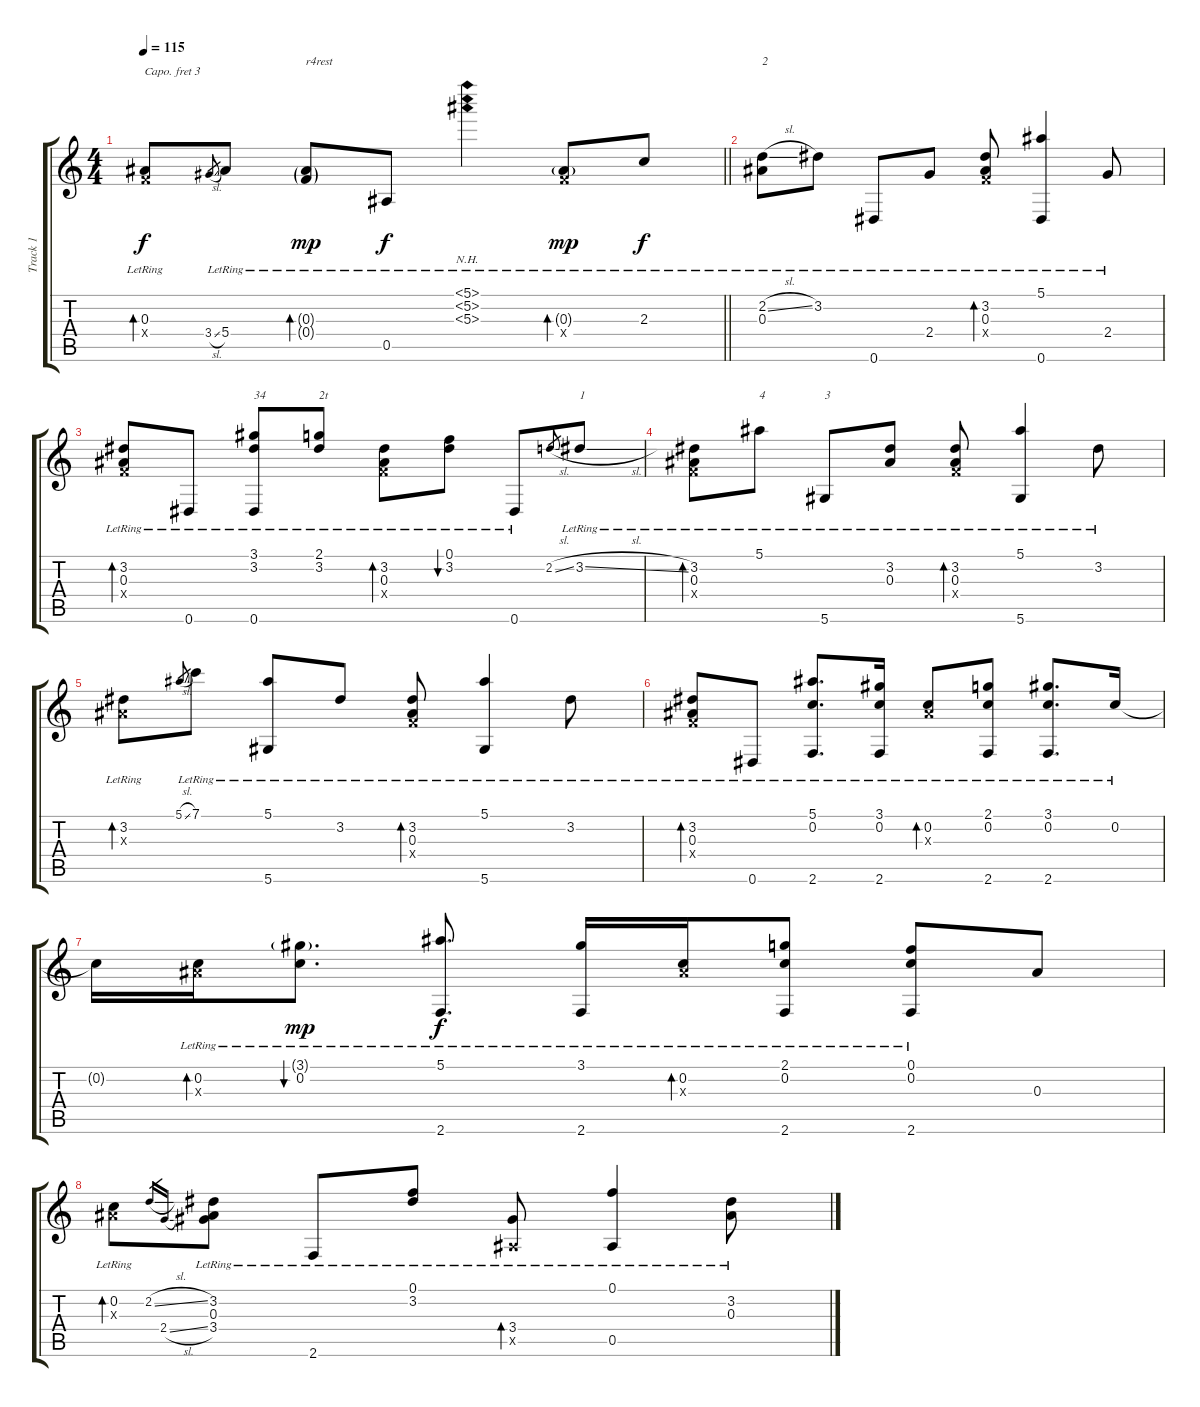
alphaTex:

\track ("Track 1" "Track 1") {instrument acousticguitarsteel}
\staff {score tabs}
\capo 3
\tuning (D4 A3 G3 D3 G2 C2) {hide}
\ts (4 4)
\tempo 115
\clef g2
\barLineRight lightlight
\ks c
(0.3{lr} 0.4{x}).8{bd 60 dy f} 3.4{sl}.8{gr} 5.4{lr}.8 (0.3{g lr} 0.4{g lr}).8{bd 60 txt "r4rest" dy mp} 0.5{lr}.8{dy f} (5.1{nh lr} 5.2{nh lr} 5.3{nh lr}).4 (0.3{g lr} 0.4{x}).8{bd 60 dy mp} 2.3{lr}.8{dy f} |
(2.2{sl lr} 0.3{lr}).8{txt "2"} 3.2{lr}.8 0.6{lr}.8 2.4{lr}.8 (3.2{lr} 0.3{lr} 0.4{x}).8{bd 60} (5.1{lr} 0.6{lr}).4 2.4{lr}.8 |
(3.2{lr} 0.3{lr} 0.4{x}).8{bd 60} 0.6{lr}.8 (3.1{lr} 3.2{lr} 0.6{lr}).8{txt "34"} (2.1{lr} 3.2{lr}).8{txt "2t"} (3.2{lr} 0.3{lr} 0.4{x}).8{bd 60} (0.1{lr} 3.2{lr}).8{bu 60} 0.6{lr}.8 2.2{sl}.8{gr} 3.2{sl lr}.8{txt "1"} |
(3.2{lr} 0.3{lr} 0.4{x}).8{bd 60} 5.1{lr}.8{txt "4"} 5.6{lr}.8{txt "3"} (3.2{lr} 0.3{lr}).8 (3.2{lr} 0.3{lr} 0.4{x}).8{bd 60} (5.1{lr} 5.6{lr}).4 3.2{lr}.8 |
(3.2{lr} 0.3{x}).8{bd 60} 5.1{sl}.8{gr} 7.1{lr}.8 (5.1{lr} 5.6{lr}).8 3.2{lr}.8 (3.2{lr} 0.3{lr} 0.4{x}).8{bd 60} (5.1{lr} 5.6{lr}).4 3.2{lr}.8 |
(3.2{lr} 0.3{lr} 0.4{x}).8{bd 60} 0.6{lr}.8 (5.1{lr} 0.2{lr} 2.6{lr}).8{d} (3.1{lr} 0.2{lr} 2.6{lr}).16 (0.2{lr} 0.3{x}).8{bd 60} (2.1{lr} 0.2{lr} 2.6{lr}).8 (3.1{lr} 0.2{lr} 2.6{lr}).8{d} 0.2{lr}.16 |
0.2{t}.16 (0.2{lr} 0.3{x}).16{bd 60} (3.1{g lr} 0.2{lr}).8{d bu 60 dy mp} (5.1{lr} 2.6{lr}).8{d dy f} (3.1{lr} 2.6{lr}).16 (0.2{lr} 0.3{x}).16{bd 60} (2.1{lr} 0.2{lr} 2.6{lr}).8 (0.1 0.2{lr} 2.6{lr}).8 0.3.8 |
(0.2{lr} 0.3{x}).8{bd 60} 2.2{sl}.16{gr} 2.4{sl}.16{gr} (3.2{lr} 0.3 3.4).8 2.6{lr}.8 (0.1{lr} 3.2{lr}).8 (3.4{lr} 0.5{x}).8{bd 60} (0.1{lr} 0.5{lr}).4 (3.2{lr} 0.3{lr}).8
